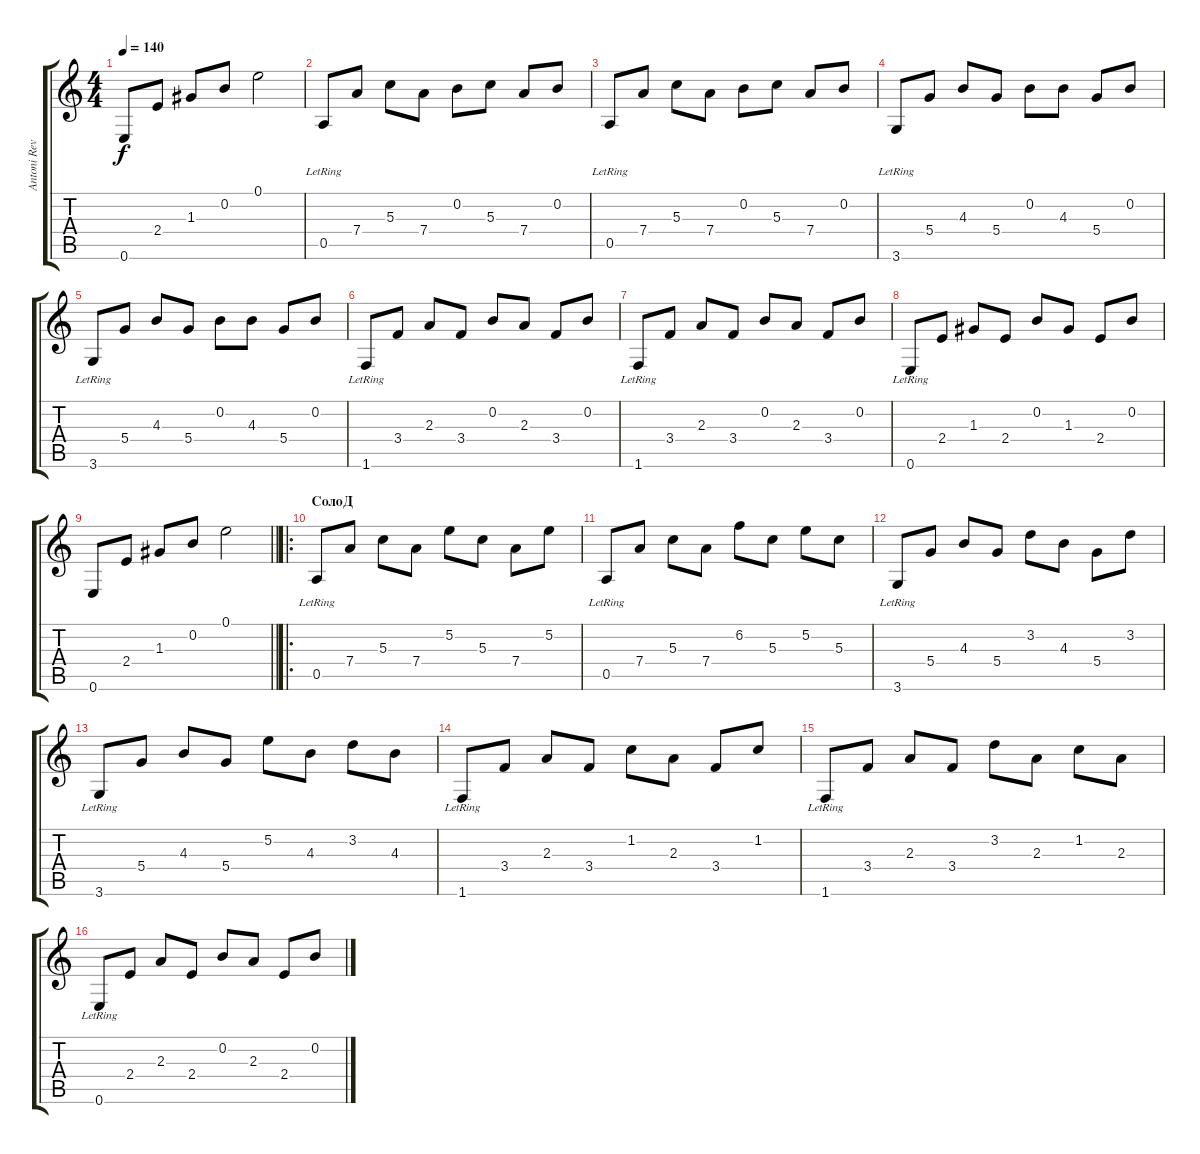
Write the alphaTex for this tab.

\track ("Antoni Revenson" "Antoni Rev") {instrument overdrivenguitar}
\staff {score tabs}
\tuning (E4 B3 G3 D3 A2 E2) {hide}
\ts (4 4)
\tempo 140
\clef g2
\ks c
0.6.8{dy f} 2.4.8 1.3.8 0.2.8 0.1.2 |
0.5{lr}.8 7.4.8 5.3.8 7.4.8 0.2.8 5.3.8 7.4.8 0.2.8 |
0.5{lr}.8 7.4.8 5.3.8 7.4.8 0.2.8 5.3.8 7.4.8 0.2.8 |
3.6{lr}.8 5.4.8 4.3.8 5.4.8 0.2.8 4.3.8 5.4.8 0.2.8 |
3.6{lr}.8 5.4.8 4.3.8 5.4.8 0.2.8 4.3.8 5.4.8 0.2.8 |
1.6{lr}.8 3.4.8 2.3.8 3.4.8 0.2.8 2.3.8 3.4.8 0.2.8 |
1.6{lr}.8 3.4.8 2.3.8 3.4.8 0.2.8 2.3.8 3.4.8 0.2.8 |
0.6{lr}.8 2.4.8 1.3.8 2.4.8 0.2.8 1.3.8 2.4.8 0.2.8 |
\barLineRight lightlight
0.6.8 2.4.8 1.3.8 0.2.8 0.1.2 |
\ro
\section ("" "СолоД")
0.5{lr}.8 7.4.8 5.3.8 7.4.8 5.2.8 5.3.8 7.4.8 5.2.8 |
0.5{lr}.8 7.4.8 5.3.8 7.4.8 6.2.8 5.3.8 5.2.8 5.3.8 |
3.6{lr}.8 5.4.8 4.3.8 5.4.8 3.2.8 4.3.8 5.4.8 3.2.8 |
3.6{lr}.8 5.4.8 4.3.8 5.4.8 5.2.8 4.3.8 3.2.8 4.3.8 |
1.6{lr}.8 3.4.8 2.3.8 3.4.8 1.2.8 2.3.8 3.4.8 1.2.8 |
1.6{lr}.8 3.4.8 2.3.8 3.4.8 3.2.8 2.3.8 1.2.8 2.3.8 |
0.6{lr}.8 2.4.8 2.3.8 2.4.8 0.2.8 2.3.8 2.4.8 0.2.8
